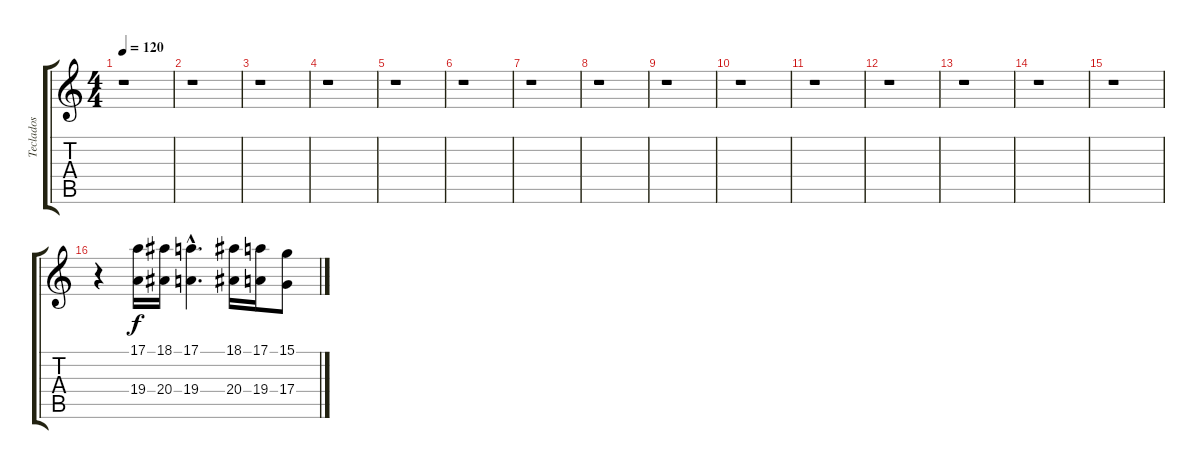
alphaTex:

\track ("Teclados" "Teclados") {instrument stringensemble1}
\staff {score tabs}
\tuning (E4 B3 G3 D3 A2 E2) {hide}
\ts (4 4)
\tempo 120
\clef g2
\ks c
r.1{dy f} |
r.1 |
r.1 |
r.1 |
r.1 |
r.1 |
r.1 |
r.1 |
r.1 |
r.1 |
r.1 |
r.1 |
r.1 |
r.1 |
r.1 |
r.4 (17.1 19.4).16 (18.1 20.4).16 (17.1{hac} 19.4{hac}).4{d} (18.1 20.4).16 (17.1 19.4).16 (15.1 17.4).8
